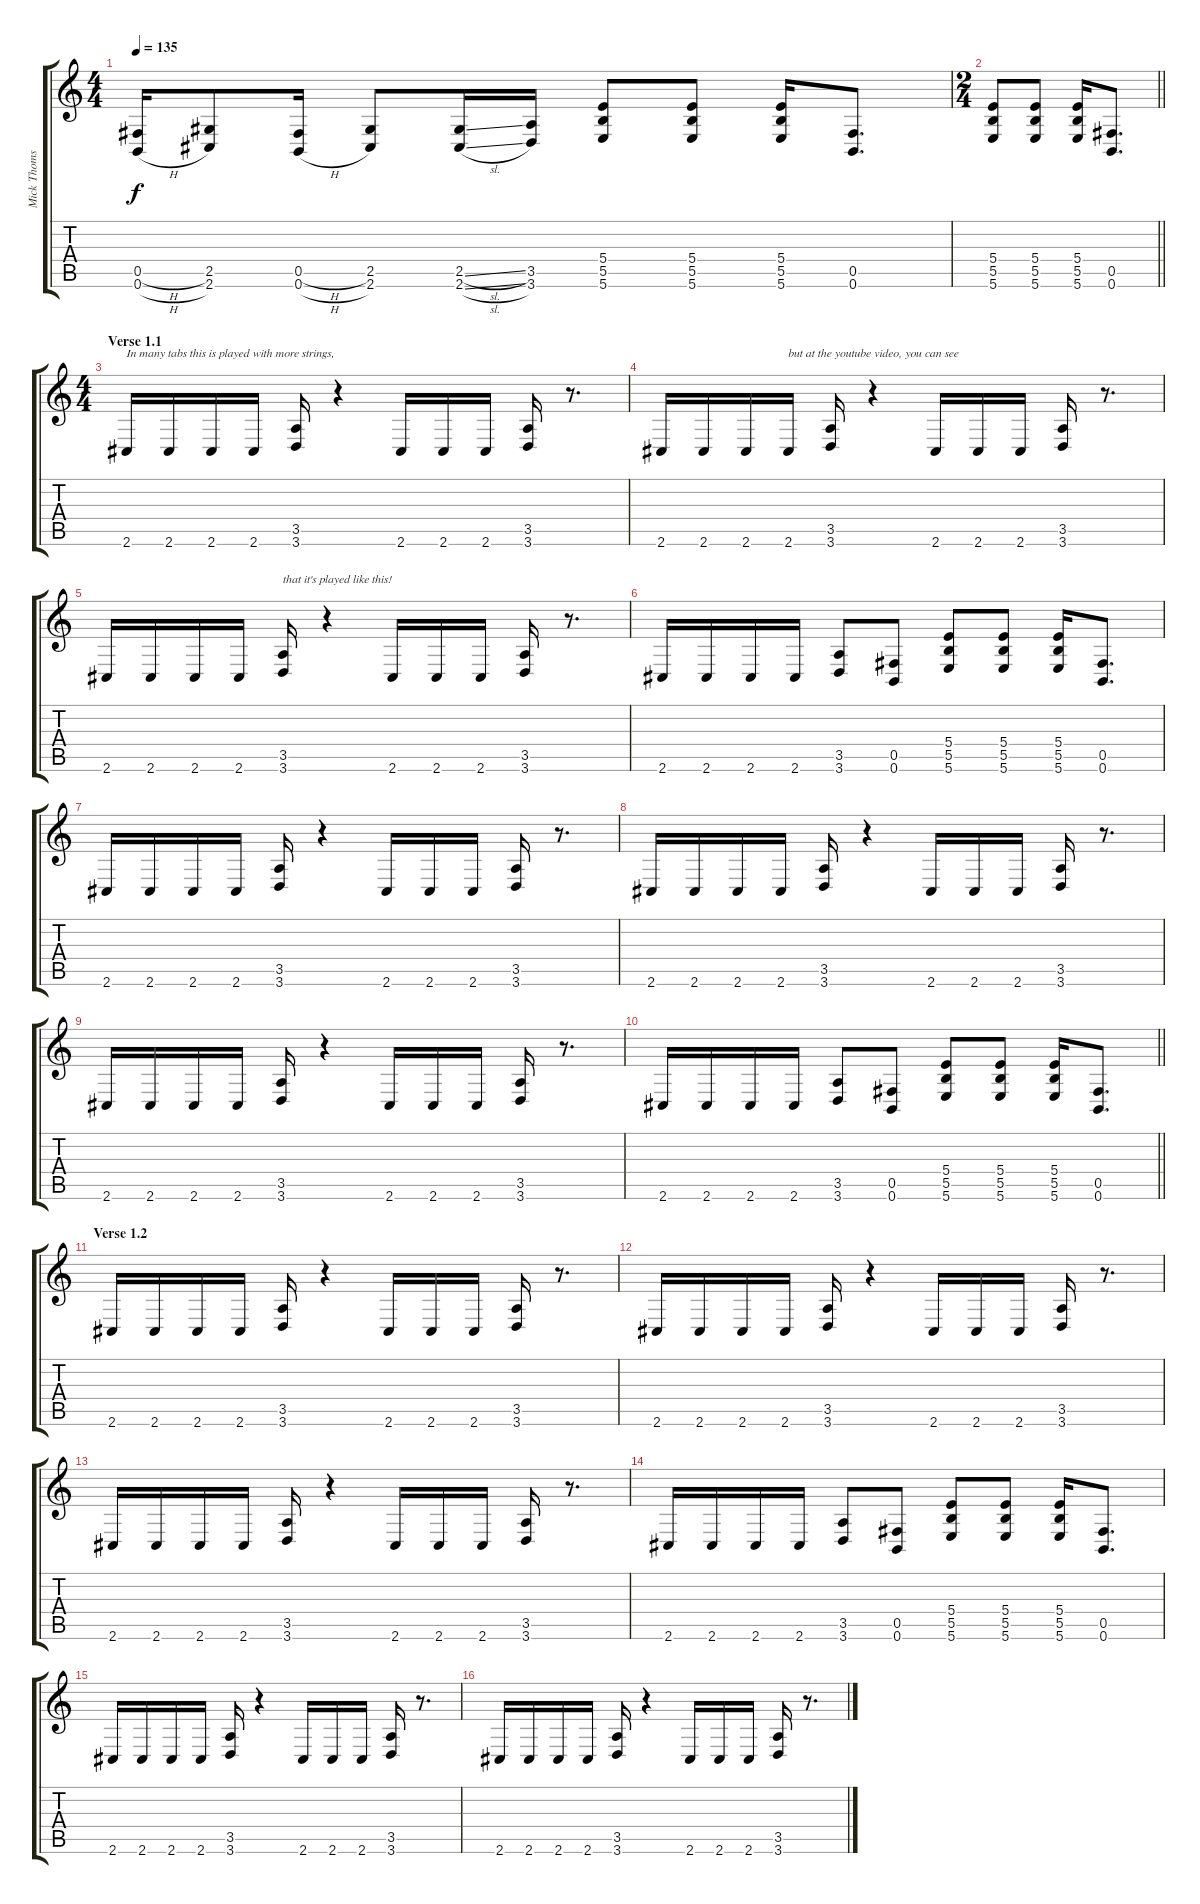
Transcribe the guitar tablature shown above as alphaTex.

\track ("Mick Thomson" "Mick Thoms") {instrument distortionguitar}
\staff {score tabs}
\tuning (Db4 Ab3 E3 B2 Gb2 B1) {hide}
\ts (4 4)
\tempo 135
\clef g2
\ks c
(0.5{h} 0.6{h}).16{dy f} (2.5 2.6).8 (0.5{h} 0.6{h}).16 (2.5 2.6).8 (2.5{sl} 2.6{sl}).16 (3.5 3.6).16 (5.4 5.5 5.6).8 (5.4 5.5 5.6).8 (5.4 5.5 5.6).16 (0.5 0.6).8{d} |
\ts (2 4)
\barLineRight lightlight
(5.4 5.5 5.6).8 (5.4 5.5 5.6).8 (5.4 5.5 5.6).16 (0.5 0.6).8{d} |
\ts (4 4)
\section ("" "Verse 1.1")
2.6.16{txt "In many tabs this is played with more strings,"} 2.6.16 2.6.16 2.6.16 (3.5 3.6).16 r.4 2.6.16 2.6.16 2.6.16 (3.5 3.6).16 r.8{d} |
2.6.16 2.6.16 2.6.16 2.6.16{txt "but at the youtube video, you can see"} (3.5 3.6).16 r.4 2.6.16 2.6.16 2.6.16 (3.5 3.6).16 r.8{d} |
2.6.16 2.6.16 2.6.16 2.6.16 (3.5 3.6).16{txt "that it's played like this!"} r.4 2.6.16 2.6.16 2.6.16 (3.5 3.6).16 r.8{d} |
2.6.16 2.6.16 2.6.16 2.6.16 (3.5 3.6).8 (0.5 0.6).8 (5.4 5.5 5.6).8 (5.4 5.5 5.6).8 (5.4 5.5 5.6).16 (0.5 0.6).8{d} |
2.6.16 2.6.16 2.6.16 2.6.16 (3.5 3.6).16 r.4 2.6.16 2.6.16 2.6.16 (3.5 3.6).16 r.8{d} |
2.6.16 2.6.16 2.6.16 2.6.16 (3.5 3.6).16 r.4 2.6.16 2.6.16 2.6.16 (3.5 3.6).16 r.8{d} |
2.6.16 2.6.16 2.6.16 2.6.16 (3.5 3.6).16 r.4 2.6.16 2.6.16 2.6.16 (3.5 3.6).16 r.8{d} |
\barLineRight lightlight
2.6.16 2.6.16 2.6.16 2.6.16 (3.5 3.6).8 (0.5 0.6).8 (5.4 5.5 5.6).8 (5.4 5.5 5.6).8 (5.4 5.5 5.6).16 (0.5 0.6).8{d} |
\section ("" "Verse 1.2")
2.6.16 2.6.16 2.6.16 2.6.16 (3.5 3.6).16 r.4 2.6.16 2.6.16 2.6.16 (3.5 3.6).16 r.8{d} |
2.6.16 2.6.16 2.6.16 2.6.16 (3.5 3.6).16 r.4 2.6.16 2.6.16 2.6.16 (3.5 3.6).16 r.8{d} |
2.6.16 2.6.16 2.6.16 2.6.16 (3.5 3.6).16 r.4 2.6.16 2.6.16 2.6.16 (3.5 3.6).16 r.8{d} |
2.6.16 2.6.16 2.6.16 2.6.16 (3.5 3.6).8 (0.5 0.6).8 (5.4 5.5 5.6).8 (5.4 5.5 5.6).8 (5.4 5.5 5.6).16 (0.5 0.6).8{d} |
2.6.16 2.6.16 2.6.16 2.6.16 (3.5 3.6).16 r.4 2.6.16 2.6.16 2.6.16 (3.5 3.6).16 r.8{d} |
2.6.16 2.6.16 2.6.16 2.6.16 (3.5 3.6).16 r.4 2.6.16 2.6.16 2.6.16 (3.5 3.6).16 r.8{d}
